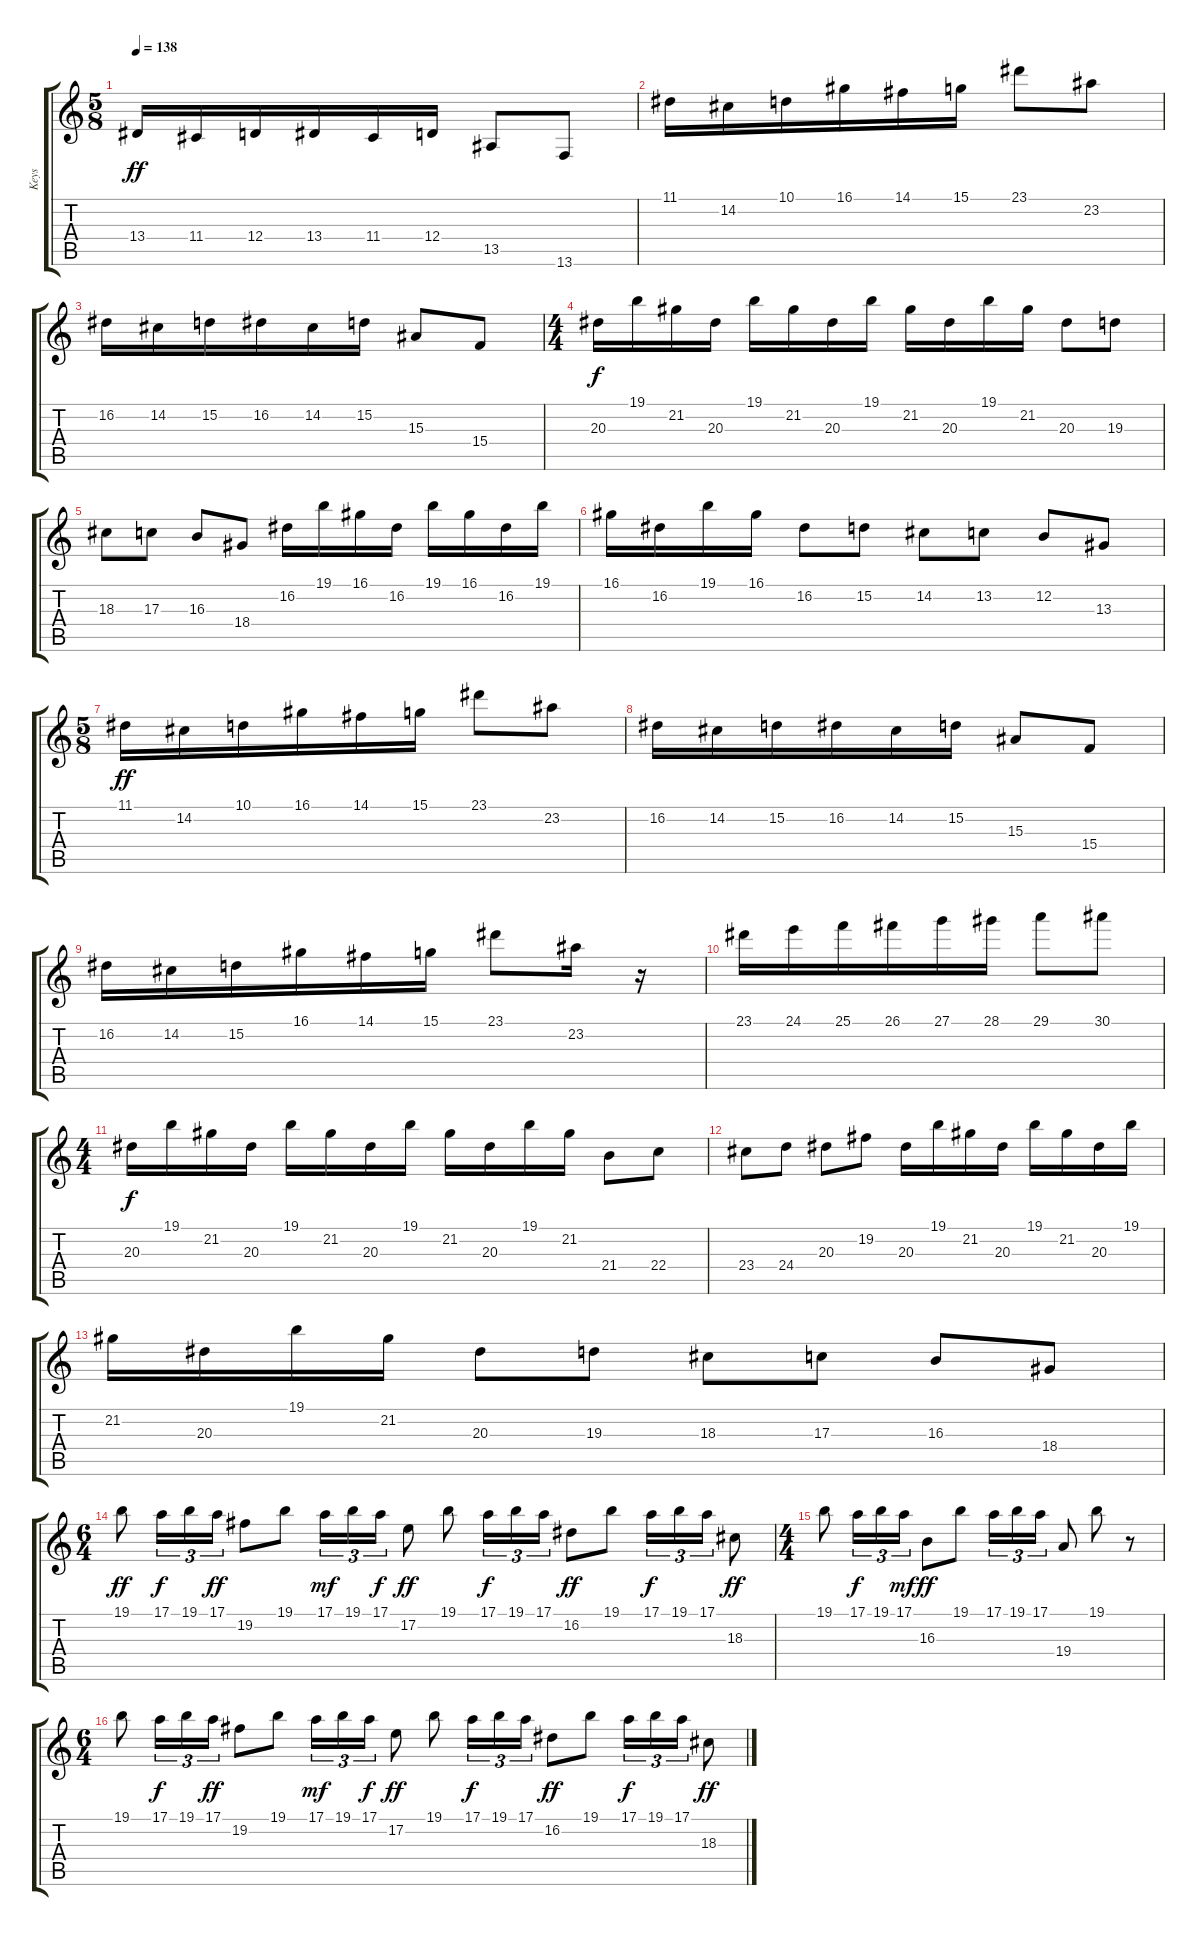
\track ("Keys" "Keys") {instrument rockorgan}
\staff {score tabs}
\tuning (E4 B3 G3 D3 A2 E2) {hide}
\ts (5 8)
\tempo 138
\clef g2
\ks c
13.4.16{dy ff} 11.4.16 12.4.16 13.4.16 11.4.16 12.4.16 13.5.8 13.6.8 |
11.1.16 14.2.16 10.1.16 16.1.16 14.1.16 15.1.16 23.1.8 23.2.8 |
16.2.16 14.2.16 15.2.16 16.2.16 14.2.16 15.2.16 15.3.8 15.4.8 |
\ts (4 4)
20.3.16{dy f} 19.1.16 21.2.16 20.3.16 19.1.16 21.2.16 20.3.16 19.1.16 21.2.16 20.3.16 19.1.16 21.2.16 20.3.8 19.3.8 |
18.3.8 17.3.8 16.3.8 18.4.8 16.2.16 19.1.16 16.1.16 16.2.16 19.1.16 16.1.16 16.2.16 19.1.16 |
16.1.16 16.2.16 19.1.16 16.1.16 16.2.8 15.2.8 14.2.8 13.2.8 12.2.8 13.3.8 |
\ts (5 8)
11.1.16{dy ff} 14.2.16 10.1.16 16.1.16 14.1.16 15.1.16 23.1.8 23.2.8 |
16.2.16 14.2.16 15.2.16 16.2.16 14.2.16 15.2.16 15.3.8 15.4.8 |
16.2.16 14.2.16 15.2.16 16.1.16 14.1.16 15.1.16 23.1.8 23.2.16 r.16 |
23.1.16 24.1.16 25.1.16 26.1.16 27.1.16 28.1.16 29.1.8 30.1.8 |
\ts (4 4)
20.3.16{dy f} 19.1.16 21.2.16 20.3.16 19.1.16 21.2.16 20.3.16 19.1.16 21.2.16 20.3.16 19.1.16 21.2.16 21.4.8 22.4.8 |
23.4.8 24.4.8 20.3.8 19.2.8 20.3.16 19.1.16 21.2.16 20.3.16 19.1.16 21.2.16 20.3.16 19.1.16 |
21.2.16 20.3.16 19.1.16 21.2.16 20.3.8 19.3.8 18.3.8 17.3.8 16.3.8 18.4.8 |
\ts (6 4)
19.1.8{dy ff instrument rockorgan} 17.1.16{tu (3 2) dy f} 19.1.16{tu (3 2)} 17.1.16{tu (3 2) dy ff} 19.2.8 19.1.8 17.1.16{tu (3 2) dy mf} 19.1.16{tu (3 2)} 17.1.16{tu (3 2) dy f} 17.2.8{dy ff} 19.1.8 17.1.16{tu (3 2) dy f} 19.1.16{tu (3 2)} 17.1.16{tu (3 2)} 16.2.8{dy ff} 19.1.8 17.1.16{tu (3 2) dy f} 19.1.16{tu (3 2)} 17.1.16{tu (3 2)} 18.3.8{dy ff} |
\ts (4 4)
19.1.8 17.1.16{tu (3 2) dy f} 19.1.16{tu (3 2)} 17.1.16{tu (3 2) dy mf} 16.3.8{dy ff} 19.1.8 17.1.16{tu (3 2)} 19.1.16{tu (3 2)} 17.1.16{tu (3 2)} 19.4.8 19.1.8 r.8 |
\ts (6 4)
19.1.8{instrument rockorgan} 17.1.16{tu (3 2) dy f} 19.1.16{tu (3 2)} 17.1.16{tu (3 2) dy ff} 19.2.8 19.1.8 17.1.16{tu (3 2) dy mf} 19.1.16{tu (3 2)} 17.1.16{tu (3 2) dy f} 17.2.8{dy ff} 19.1.8 17.1.16{tu (3 2) dy f} 19.1.16{tu (3 2)} 17.1.16{tu (3 2)} 16.2.8{dy ff} 19.1.8 17.1.16{tu (3 2) dy f} 19.1.16{tu (3 2)} 17.1.16{tu (3 2)} 18.3.8{dy ff}
